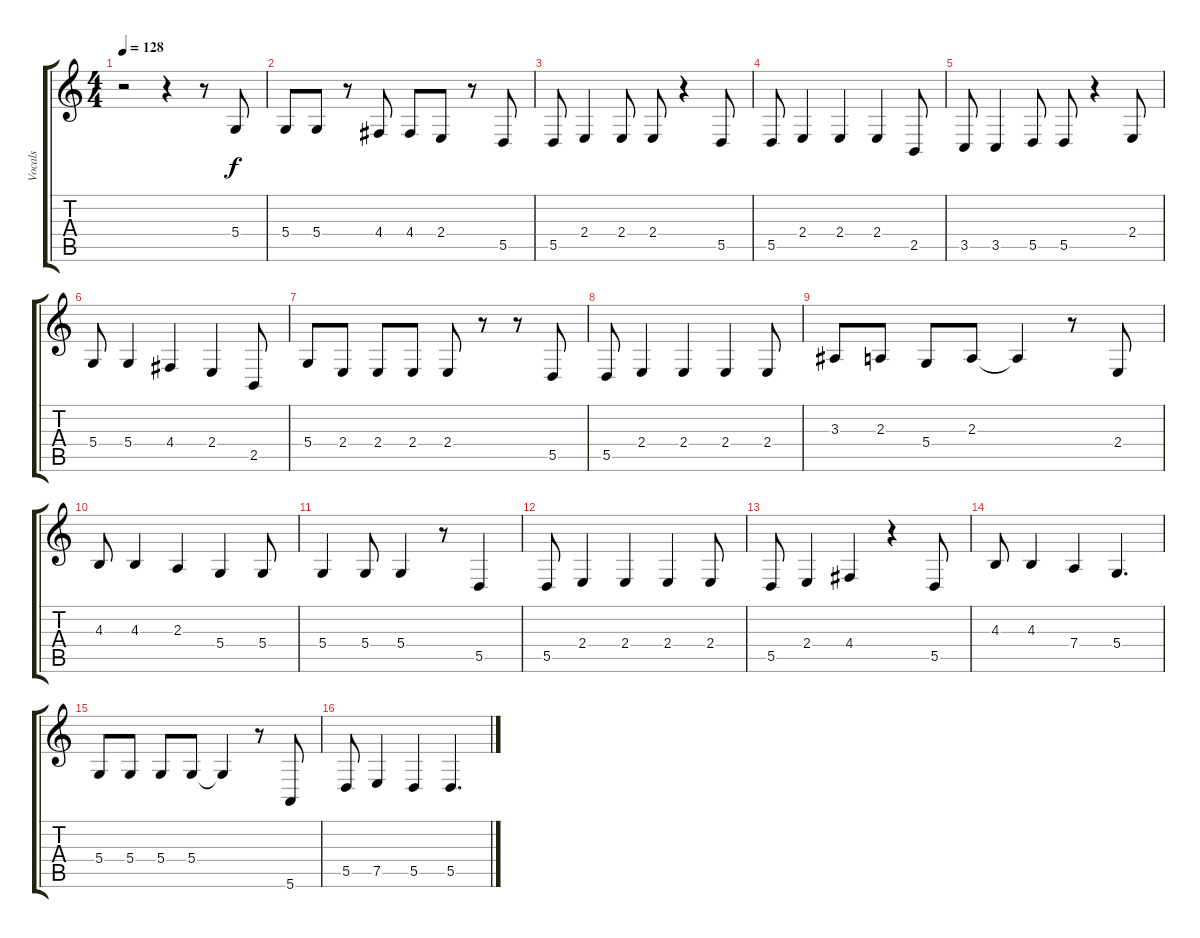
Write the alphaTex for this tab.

\track ("Vocals" "Vocals") {instrument synthvoice}
\staff {score tabs}
\tuning (E4 B3 G3 D3 A2 E2) {hide}
\ts (4 4)
\tempo 128
\clef g2
\ks c
r.2{dy f} r.4 r.8 5.4.8 |
5.4.8 5.4.8 r.8 4.4.8 4.4.8 2.4.8 r.8 5.5.8 |
5.5.8 2.4.4 2.4.8 2.4.8 r.4 5.5.8 |
5.5.8 2.4.4 2.4.4 2.4.4 2.5.8 |
3.5.8 3.5.4 5.5.8 5.5.8 r.4 2.4.8 |
5.4.8 5.4.4 4.4.4 2.4.4 2.5.8 |
5.4.8 2.4.8 2.4.8 2.4.8 2.4.8 r.8 r.8 5.5.8 |
5.5.8 2.4.4 2.4.4 2.4.4 2.4.8 |
3.3.8 2.3.8 5.4.8 2.3.8 2.3{t}.4 r.8 2.4.8 |
4.3.8 4.3.4 2.3.4 5.4.4 5.4.8 |
5.4.4 5.4.8 5.4.4 r.8 5.5.4 |
5.5.8 2.4.4 2.4.4 2.4.4 2.4.8 |
5.5.8 2.4.4 4.4.4 r.4 5.5.8 |
4.3.8 4.3.4 7.4.4 5.4.4{d} |
5.4.8 5.4.8 5.4.8 5.4.8 5.4{t}.4 r.8 5.6.8 |
5.5.8 7.5.4 5.5.4 5.5.4{d}
